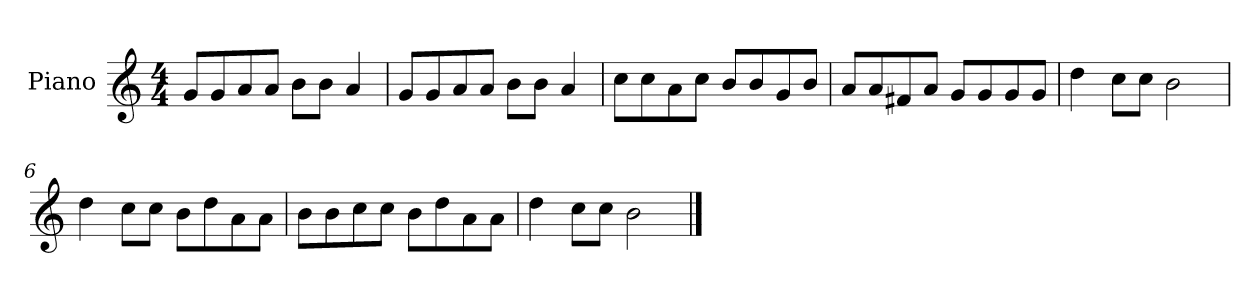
**kern
*part1
*staff1
*I"Piano
*I'P-no
*clefG2
*k[]
*M4/4
*MM90
=1
8g/L
8g/
8a/
8a/J
8b\L
8b\J
4a/
=2
8g/L
8g/
8a/
8a/J
8b\L
8b\J
4a/
=3
8cc\L
8cc\
8a\
8cc\J
8b/L
8b/
8g/
8b/J
=4
8a/L
8a/
8f#X/
8a/J
8g/L
8g/
8g/
8g/J
=5
4dd\
8cc\L
8cc\J
2b\
!!LO:LB:g=z
=6
4dd\
8cc\L
8cc\J
8b\L
8dd\
8a\
8a\J
=7
8b\L
8b\
8cc\
8cc\J
8b\L
8dd\
8a\
8a\J
=8
4dd\
8cc\L
8cc\J
2b\
==
*-
